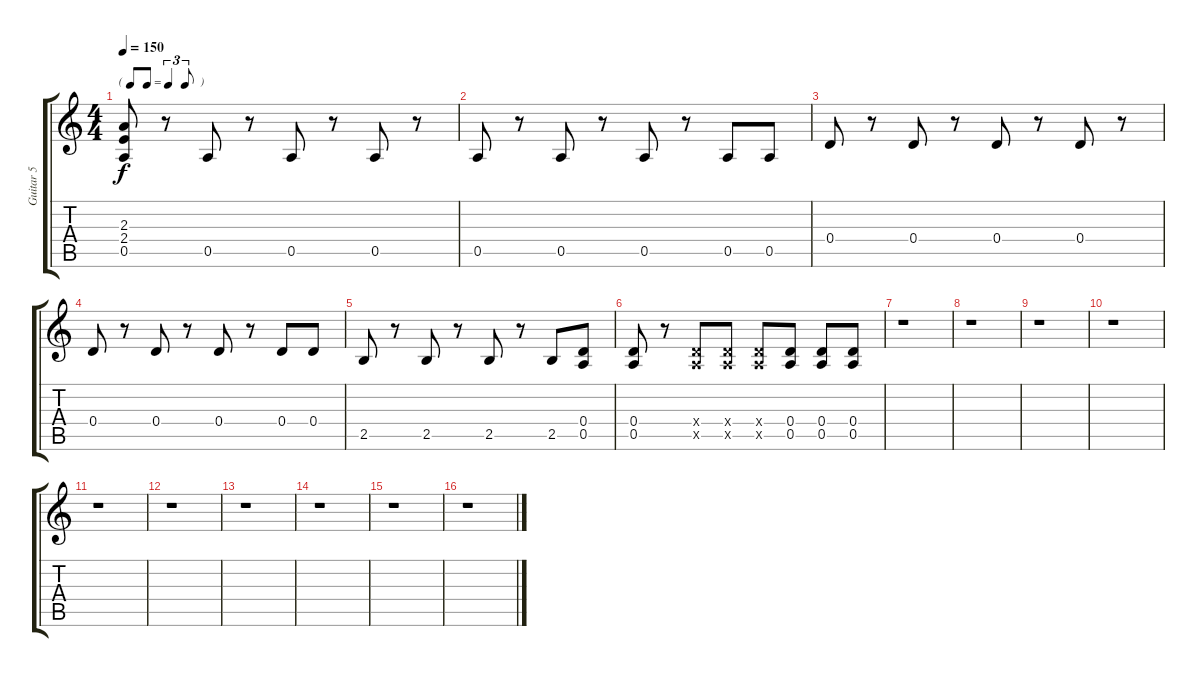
\track ("Guitar 5" "Guitar 5") {instrument overdrivenguitar}
\staff {score tabs}
\tuning (E4 B3 G3 D3 A2 E2) {hide}
\ts (4 4)
\tf triplet8th
\tempo 150
\clef g2
\ks c
(2.3 2.4 0.5).8{dy f} r.8 0.5.8 r.8 0.5.8 r.8 0.5.8 r.8 |
0.5.8 r.8 0.5.8 r.8 0.5.8 r.8 0.5.8 0.5.8 |
0.4.8 r.8 0.4.8 r.8 0.4.8 r.8 0.4.8 r.8 |
0.4.8 r.8 0.4.8 r.8 0.4.8 r.8 0.4.8 0.4.8 |
2.5.8 r.8 2.5.8 r.8 2.5.8 r.8 2.5.8 (0.4 0.5).8 |
(0.4 0.5).8 r.8 (0.4{x} 0.5{x}).8 (0.4{x} 0.5{x}).8 (0.4{x} 0.5{x}).8 (0.4 0.5).8 (0.4 0.5).8 (0.4 0.5).8 |
r.1 |
r.1 |
r.1 |
r.1 |
r.1 |
r.1 |
r.1 |
r.1 |
r.1 |
r.1
